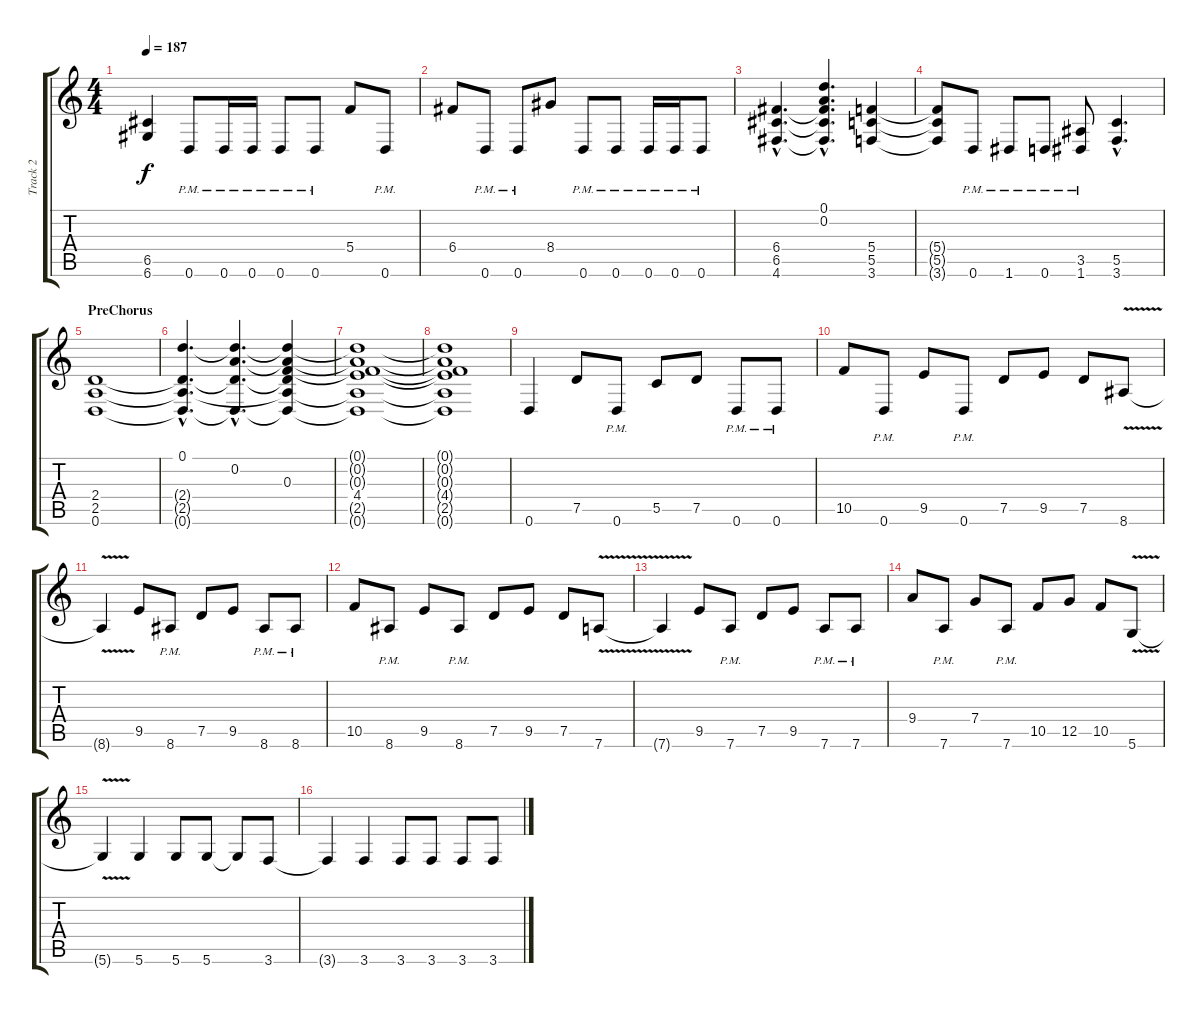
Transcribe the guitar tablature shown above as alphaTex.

\track ("Track 2" "Track 2") {instrument overdrivenguitar}
\staff {score tabs}
\tuning (D4 A3 F3 C3 G2 D2) {hide}
\ts (4 4)
\tempo 187
\clef g2
\ks c
(6.5 6.6).4{dy f} 0.6{pm}.8 0.6{pm}.16 0.6{pm}.16 0.6{pm}.8 0.6{pm}.8 5.4.8 0.6{pm}.8 |
6.4.8 0.6{pm}.8 0.6{pm}.8 8.4.8 0.6{pm}.8 0.6{pm}.8 0.6{pm}.16 0.6{pm}.16 0.6{pm}.8 |
(6.4{hac} 6.5{hac} 4.6{hac}).4{d} (0.1{hac} 0.2{hac} 6.4{hac t} 6.5{hac t} 4.6{hac t}).4{d} (5.4 5.5 3.6).4 |
(5.4{t} 5.5{t} 3.6{t}).8 0.6{pm}.8 1.6{pm}.8 0.6{pm}.8 (3.5{pm} 1.6{pm}).8 (5.5{hac} 3.6{hac}).4{d} |
\section ("" "PreChorus")
(2.4 2.5 0.6).1 |
(0.1{hac} 2.4{hac t} 2.5{hac t} 0.6{hac t}).4{d} (0.1{hac t} 0.2{hac} 2.4{hac t} 0.6{hac t}).4{d} (0.1{t} 0.2{t} 0.3 2.4{t} 2.5{t} 0.6{t}).4 |
(0.1{t} 0.2{t} 0.3{t} 4.4 2.5{t} 0.6{t}).1 |
(0.1{t} 0.2{t} 0.3{t} 4.4{t} 2.5{t} 0.6{t}).1 |
0.6.4 7.5.8 0.6{pm}.8 5.5.8 7.5.8 0.6{pm}.8 0.6{pm}.8 |
10.5.8 0.6{pm}.8 9.5.8 0.6{pm}.8 7.5.8 9.5.8 7.5.8 8.6{v}.8 |
8.6{t}.4 9.5.8 8.6{pm}.8 7.5.8 9.5.8 8.6{pm}.8 8.6{pm}.8 |
10.5.8 8.6{pm}.8 9.5.8 8.6{pm}.8 7.5.8 9.5.8 7.5.8 7.6{v}.8 |
7.6{t}.4 9.5.8 7.6{pm}.8 7.5.8 9.5.8 7.6{pm}.8 7.6{pm}.8 |
9.4.8 7.6{pm}.8 7.4.8 7.6{pm}.8 10.5.8 12.5.8 10.5.8 5.6{v}.8 |
5.6{t}.4 5.6.4 5.6.8 5.6.8 5.6{t}.8 3.6.8 |
3.6{t}.4 3.6.4 3.6.8 3.6.8 3.6.8 3.6.8
